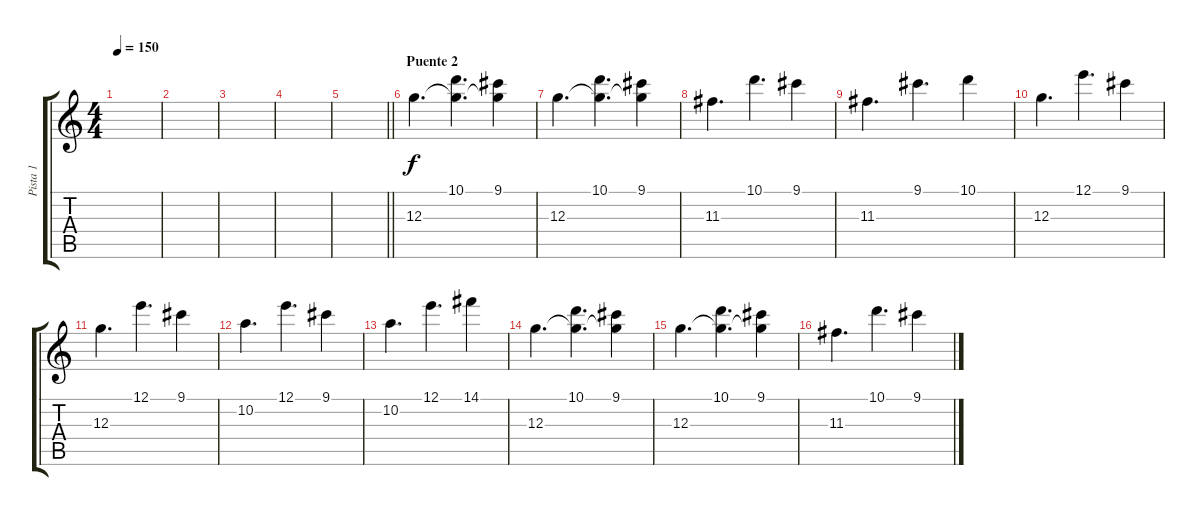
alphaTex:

\track ("Pista 1" "Pista 1") {instrument electricguitarjazz}
\staff {score tabs}
\tuning (E4 B3 G3 D3 A2 E2) {hide}
\ts (4 4)
\tempo 150
\clef g2
\ks c
|
|
|
|
\barLineRight lightlight
|
\section ("" "Puente 2")
12.3.4{d} (10.1 12.3{t}).4{d} (9.1 12.3{t}).4 |
12.3.4{d} (10.1 12.3{t}).4{d} (9.1 12.3{t}).4 |
11.3.4{d} 10.1.4{d} 9.1.4 |
11.3.4{d} 9.1.4{d} 10.1.4 |
12.3.4{d} 12.1.4{d} 9.1.4 |
12.3.4{d} 12.1.4{d} 9.1.4 |
10.2.4{d} 12.1.4{d} 9.1.4 |
10.2.4{d} 12.1.4{d} 14.1.4 |
12.3.4{d} (10.1 12.3{t}).4{d} (9.1 12.3{t}).4 |
12.3.4{d} (10.1 12.3{t}).4{d} (9.1 12.3{t}).4 |
11.3.4{d} 10.1.4{d} 9.1.4
